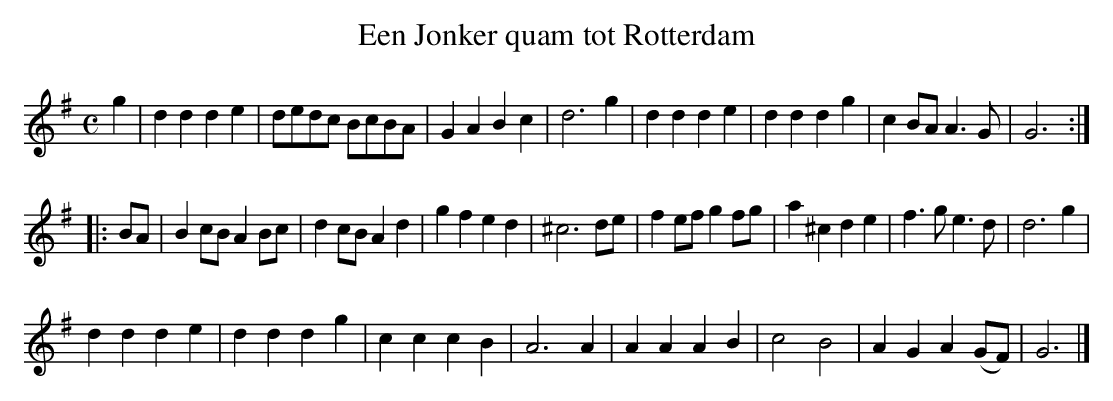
X:1
T:Een Jonker quam tot Rotterdam
M:C
K:Gmaj
g2|d2d2d2e2|dedc BcBA|G2A2B2c2|d6g2|d2d2d2e2|d2d2d2g2|c2BAA3G|G6:|
|:BA|B2cBA2Bc|d2cBA2d2|g2f2e2d2|^c6de|f2efg2fg|a2^c2d2e2|f3ge3d|d6g2|
d2d2d2e2|d2d2d2g2|c2c2c2B2|A6A2|A2A2A2B2|c4B4|A2G2A2(GF)|G6|]
